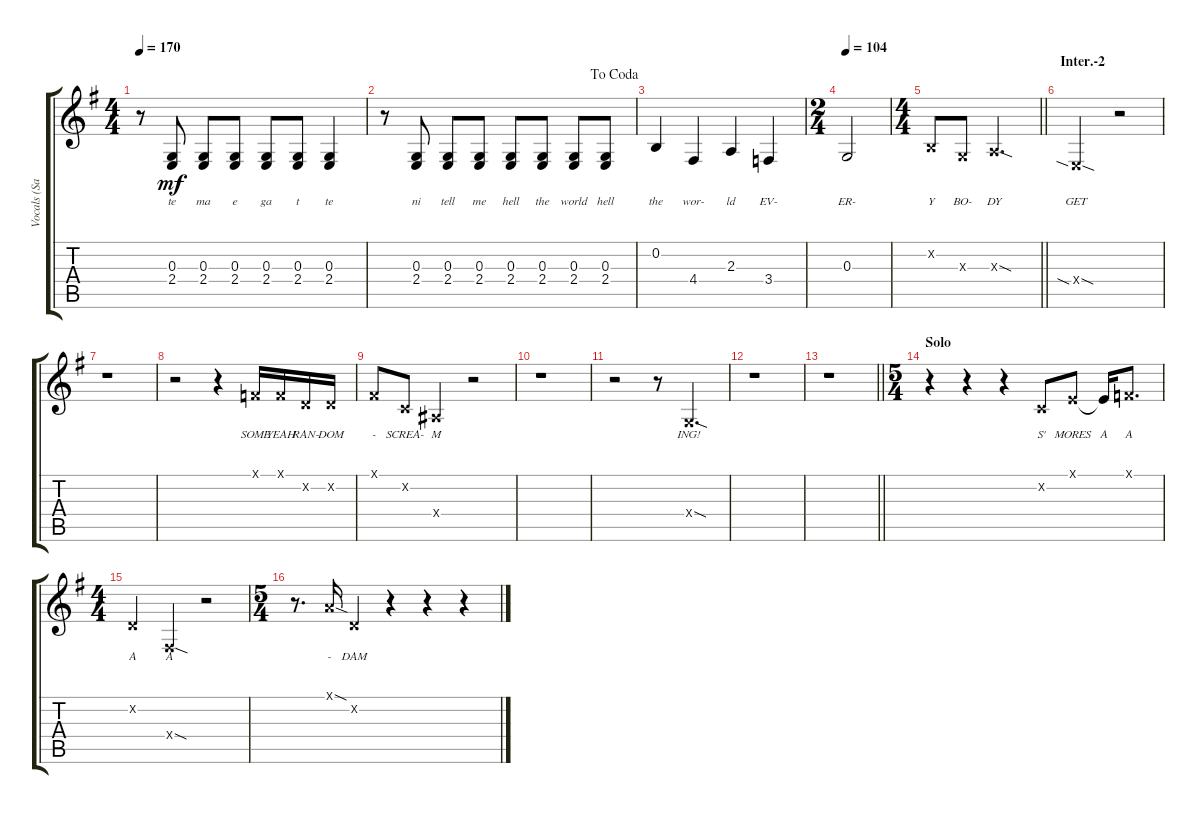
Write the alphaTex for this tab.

\track ("Vocals (Sawako)" "Vocals (Sa") {instrument tenorsax}
\staff {score tabs}
\tuning (E4 B3 G3 D3 A2 E2) {hide}
\ts (4 4)
\tempo 170
\clef g2
\ks eminor
r.8{dy mf} (0.3 2.4).8{lyrics (0 "te") lyrics (1 "") lyrics (2 "") lyrics (3 "") lyrics (4 "")} (0.3 2.4).8{lyrics (0 "ma") lyrics (1 "") lyrics (2 "") lyrics (3 "") lyrics (4 "")} (0.3 2.4).8{lyrics (0 "e") lyrics (1 "") lyrics (2 "") lyrics (3 "") lyrics (4 "")} (0.3 2.4).8{lyrics (0 "ga") lyrics (1 "") lyrics (2 "") lyrics (3 "") lyrics (4 "")} (0.3 2.4).8{lyrics (0 "t") lyrics (1 "") lyrics (2 "") lyrics (3 "") lyrics (4 "")} (0.3 2.4).4{lyrics (0 "te") lyrics (1 "") lyrics (2 "") lyrics (3 "") lyrics (4 "")} |
\jump dacoda
r.8 (0.3 2.4).8{lyrics (0 "ni") lyrics (1 "") lyrics (2 "") lyrics (3 "") lyrics (4 "")} (0.3 2.4).8{lyrics (0 "tell") lyrics (1 "") lyrics (2 "") lyrics (3 "") lyrics (4 "")} (0.3 2.4).8{lyrics (0 "me") lyrics (1 "") lyrics (2 "") lyrics (3 "") lyrics (4 "")} (0.3 2.4).8{lyrics (0 "hell") lyrics (1 "") lyrics (2 "") lyrics (3 "") lyrics (4 "")} (0.3 2.4).8{lyrics (0 "the") lyrics (1 "") lyrics (2 "") lyrics (3 "") lyrics (4 "")} (0.3 2.4).8{lyrics (0 "world") lyrics (1 "") lyrics (2 "") lyrics (3 "") lyrics (4 "")} (0.3 2.4).8{lyrics (0 "hell") lyrics (1 "") lyrics (2 "") lyrics (3 "") lyrics (4 "")} |
0.2.4{lyrics (0 "the") lyrics (1 "") lyrics (2 "") lyrics (3 "") lyrics (4 "")} 4.4.4{lyrics (0 "wor-") lyrics (1 "") lyrics (2 "") lyrics (3 "") lyrics (4 "")} 2.3.4{lyrics (0 "ld") lyrics (1 "") lyrics (2 "") lyrics (3 "") lyrics (4 "")} 3.4.4{lyrics (0 "EV-") lyrics (1 "") lyrics (2 "") lyrics (3 "") lyrics (4 "")} |
\ts (2 4)
\tempo 104
0.3.2{lyrics (0 "ER-") lyrics (1 "") lyrics (2 "") lyrics (3 "") lyrics (4 "")} |
\ts (4 4)
\barLineRight lightlight
0.2{x}.8{lyrics (0 "Y") lyrics (1 "") lyrics (2 "") lyrics (3 "") lyrics (4 "")} 0.3{x}.8{lyrics (0 "BO-") lyrics (1 "") lyrics (2 "") lyrics (3 "") lyrics (4 "")} 2.3{sod x}.2{d lyrics (0 "DY") lyrics (1 "") lyrics (2 "") lyrics (3 "") lyrics (4 "")} |
\section ("" "Inter.-2")
2.4{sia sod x}.2{lyrics (0 "GET") lyrics (1 "") lyrics (2 "") lyrics (3 "") lyrics (4 "")} r.2 |
r.1 |
r.2 r.4 1.1{x}.16{lyrics (0 "SOME") lyrics (1 "") lyrics (2 "") lyrics (3 "") lyrics (4 "")} 1.1{x}.16{lyrics (0 "YEAH") lyrics (1 "") lyrics (2 "") lyrics (3 "") lyrics (4 "")} 3.2{x}.16{lyrics (0 "RAN-") lyrics (1 "") lyrics (2 "") lyrics (3 "") lyrics (4 "")} 3.2{x}.16{lyrics (0 "DOM") lyrics (1 "") lyrics (2 "") lyrics (3 "") lyrics (4 "")} |
2.1{x}.8{lyrics (0 "-") lyrics (1 "") lyrics (2 "") lyrics (3 "") lyrics (4 "")} 1.2{x}.8{lyrics (0 "SCREA-") lyrics (1 "") lyrics (2 "") lyrics (3 "") lyrics (4 "")} 8.4{x}.4{lyrics (0 "M") lyrics (1 "") lyrics (2 "") lyrics (3 "") lyrics (4 "")} r.2 |
r.1 |
r.2 r.8 5.4{sod x}.4{d lyrics (0 "ING!") lyrics (1 "") lyrics (2 "") lyrics (3 "") lyrics (4 "")} |
r.1 |
\barLineRight lightlight
r.1 |
\ts (5 4)
\section ("" "Solo")
r.4 r.4 r.4 1.2{x}.8{lyrics (0 "S'") lyrics (1 "") lyrics (2 "") lyrics (3 "") lyrics (4 "")} 0.1{x}.8{lyrics (0 "MORES") lyrics (1 "") lyrics (2 "") lyrics (3 "") lyrics (4 "")} 0.1{t}.16{lyrics (0 "A") lyrics (1 "") lyrics (2 "") lyrics (3 "") lyrics (4 "")} 1.1{x}.8{d lyrics (0 "A") lyrics (1 "") lyrics (2 "") lyrics (3 "") lyrics (4 "")} |
\ts (4 4)
3.2{x}.4{lyrics (0 "A") lyrics (1 "") lyrics (2 "") lyrics (3 "") lyrics (4 "")} 4.4{sod x}.4{lyrics (0 "A") lyrics (1 "") lyrics (2 "") lyrics (3 "") lyrics (4 "")} r.2 |
\ts (5 4)
r.8{d} 5.1{sod x}.16{lyrics (0 "-") lyrics (1 "") lyrics (2 "") lyrics (3 "") lyrics (4 "")} 3.2{x}.4{lyrics (0 "DAM") lyrics (1 "") lyrics (2 "") lyrics (3 "") lyrics (4 "")} r.4 r.4 r.4
